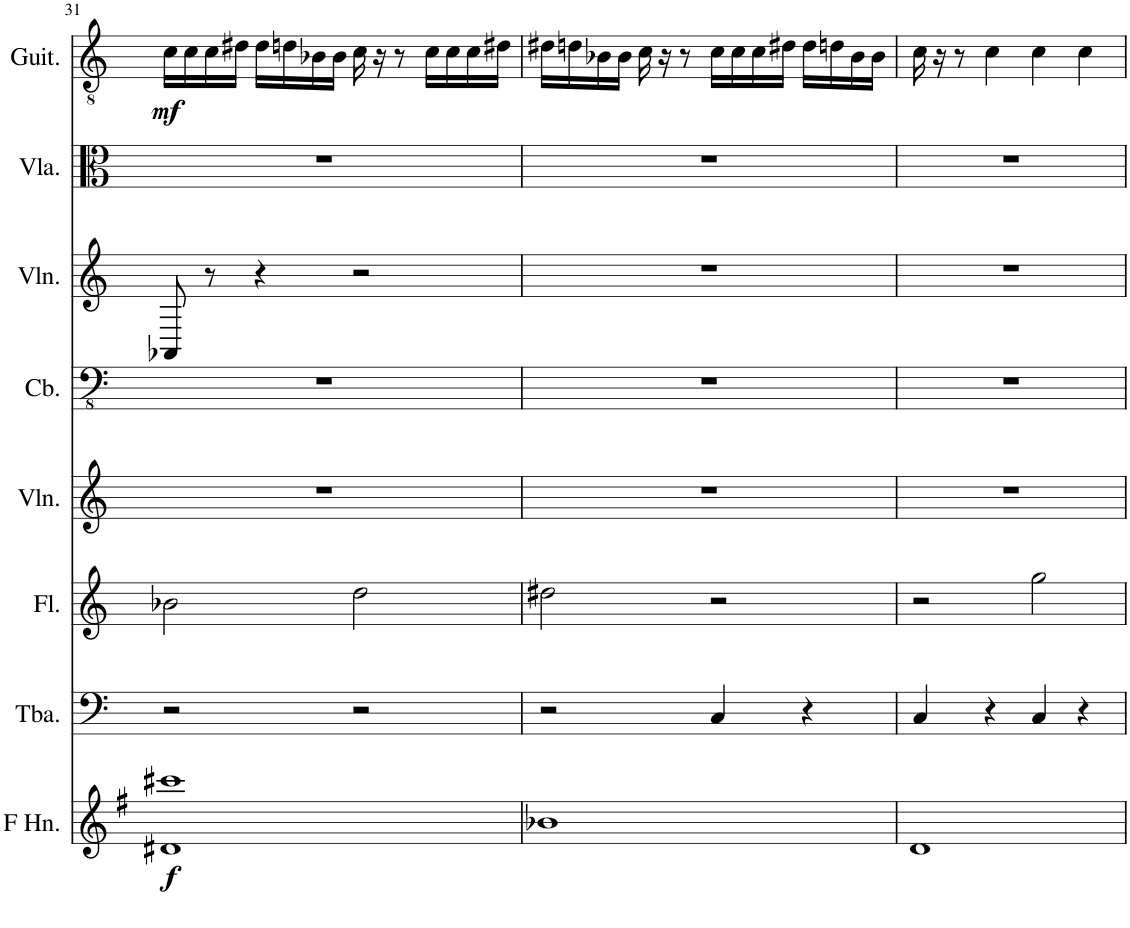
**kern	**dynam	**kern	**kern	**kern	**kern	**kern	**kern	**kern	**dynam
*part8	*part8	*part7	*part6	*part5	*part4	*part3	*part2	*part1	*part1
*staff8	*staff8	*staff7	*staff6	*staff5	*staff4	*staff3	*staff2	*staff1	*staff1
*I"Horn in F	*	*I"Tuba	*I"Flute	*I"Violin	*I"Contrabass	*I"Violin	*I"Viola	*I"Classical Guitar	*
*	*	*I'Tba.	*I'Fl.	*I'Vln.	*I'Cb.	*I'Vln.	*I'Vla.	*I'Guit.	*
!!LO:PB:g=z
*clefG2	*	*clefF4	*clefG2	*clefG2	*clefFv4	*clefG2	*clefC3	*clefGv2	*
*Trd4c7	*	*	*	*	*Trd7c12	*	*	*	*
*k[f#]	*	*k[]	*k[]	*k[]	*k[]	*k[]	*k[]	*k[]	*
*M4/4	*	*M4/4	*M4/4	*M4/4	*M4/4	*M4/4	*M4/4	*M4/4	*
=31	=31	=31	=31	=31	=31	=31	=31	=31	=31
!	!LO:DY:b	!	!	!	!	!	!	!	!LO:DY:b
1d#X 1ccc#X	f	2r	2b-X\	1r	1r	8AA-X/	1r	16c\LL	mf
.	.	.	.	.	.	.	.	16c\	.
.	.	.	.	.	.	8r	.	16c\	.
.	.	.	.	.	.	.	.	16d#X\JJ	.
.	.	.	.	.	.	4r	.	16d#\LL	.
.	.	.	.	.	.	.	.	16dn\	.
.	.	.	.	.	.	.	.	16B-X\	.
.	.	.	.	.	.	.	.	16B-\JJ	.
.	.	2r	2dd\	.	.	2r	.	16c\	.
.	.	.	.	.	.	.	.	16r	.
.	.	.	.	.	.	.	.	8r	.
.	.	.	.	.	.	.	.	16c\LL	.
.	.	.	.	.	.	.	.	16c\	.
.	.	.	.	.	.	.	.	16c\	.
.	.	.	.	.	.	.	.	16d#X\JJ	.
=32	=32	=32	=32	=32	=32	=32	=32	=32	=32
1b-X	.	2r	2dd#X\	1r	1r	1r	1r	16d#X\LL	.
.	.	.	.	.	.	.	.	16dn\	.
.	.	.	.	.	.	.	.	16B-X\	.
.	.	.	.	.	.	.	.	16B-\JJ	.
.	.	.	.	.	.	.	.	16c\	.
.	.	.	.	.	.	.	.	16r	.
.	.	.	.	.	.	.	.	8r	.
.	.	4C/	2r	.	.	.	.	16c\LL	.
.	.	.	.	.	.	.	.	16c\	.
.	.	.	.	.	.	.	.	16c\	.
.	.	.	.	.	.	.	.	16d#X\JJ	.
.	.	4r	.	.	.	.	.	16d#\LL	.
.	.	.	.	.	.	.	.	16dn\	.
.	.	.	.	.	.	.	.	16B-\	.
.	.	.	.	.	.	.	.	16B-\JJ	.
=33	=33	=33	=33	=33	=33	=33	=33	=33	=33
1d	.	4C/	2r	1r	1r	1r	1r	16c\	.
.	.	.	.	.	.	.	.	16r	.
.	.	.	.	.	.	.	.	8r	.
.	.	4r	.	.	.	.	.	4c\	.
.	.	4C/	2gg\	.	.	.	.	4c\	.
.	.	4r	.	.	.	.	.	4c\	.
=	=	=	=	=	=	=	=	=	=
*-	*-	*-	*-	*-	*-	*-	*-	*-	*-
